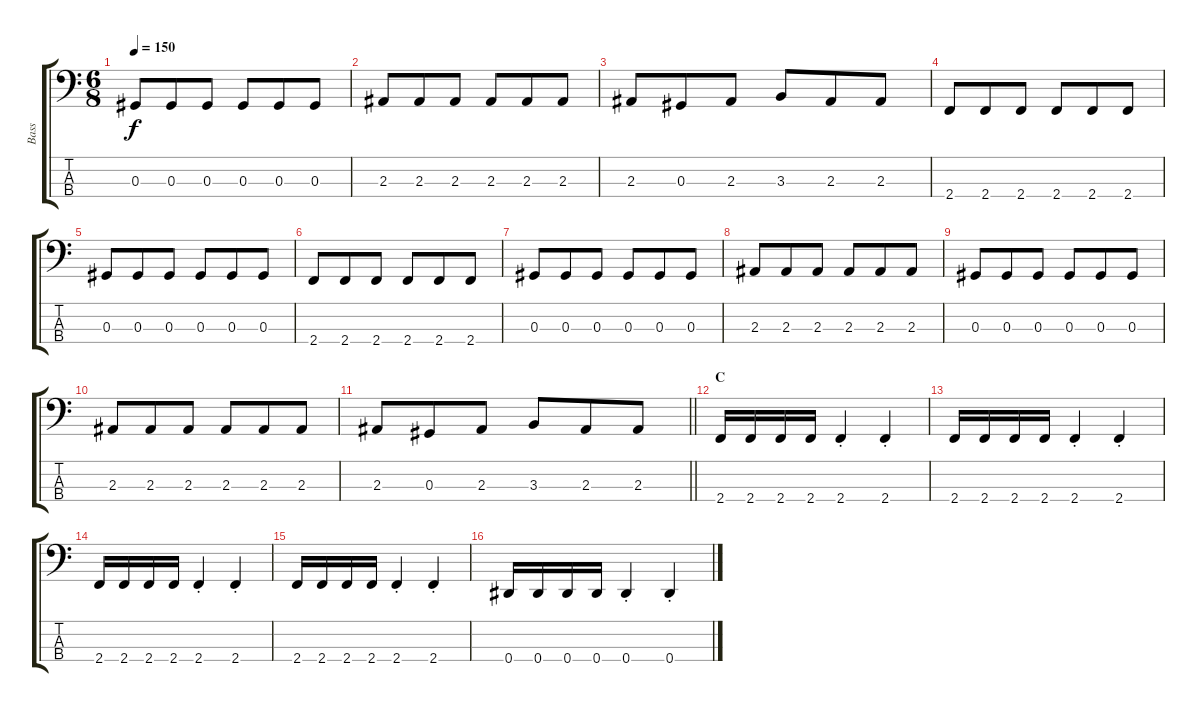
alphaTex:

\track ("Bass" "Bass") {instrument electricbassfinger}
\staff {score tabs}
\tuning (Gb2 Db2 Ab1 Eb1) {hide}
\ts (6 8)
\tempo 150
\clef f4
\ks c
0.3.8{dy f} 0.3.8 0.3.8 0.3.8 0.3.8 0.3.8 |
2.3.8 2.3.8 2.3.8 2.3.8 2.3.8 2.3.8 |
2.3.8 0.3.8 2.3.8 3.3.8 2.3.8 2.3.8 |
2.4.8 2.4.8 2.4.8 2.4.8 2.4.8 2.4.8 |
0.3.8 0.3.8 0.3.8 0.3.8 0.3.8 0.3.8 |
2.4.8 2.4.8 2.4.8 2.4.8 2.4.8 2.4.8 |
0.3.8 0.3.8 0.3.8 0.3.8 0.3.8 0.3.8 |
2.3.8 2.3.8 2.3.8 2.3.8 2.3.8 2.3.8 |
0.3.8 0.3.8 0.3.8 0.3.8 0.3.8 0.3.8 |
2.3.8 2.3.8 2.3.8 2.3.8 2.3.8 2.3.8 |
\barLineRight lightlight
2.3.8 0.3.8 2.3.8 3.3.8 2.3.8 2.3.8 |
\section ("" "C")
2.4.16 2.4.16 2.4.16 2.4.16 2.4{st}.4 2.4{st}.4 |
2.4.16 2.4.16 2.4.16 2.4.16 2.4{st}.4 2.4{st}.4 |
2.4.16 2.4.16 2.4.16 2.4.16 2.4{st}.4 2.4{st}.4 |
2.4.16 2.4.16 2.4.16 2.4.16 2.4{st}.4 2.4{st}.4 |
0.4.16 0.4.16 0.4.16 0.4.16 0.4{st}.4 0.4{st}.4
